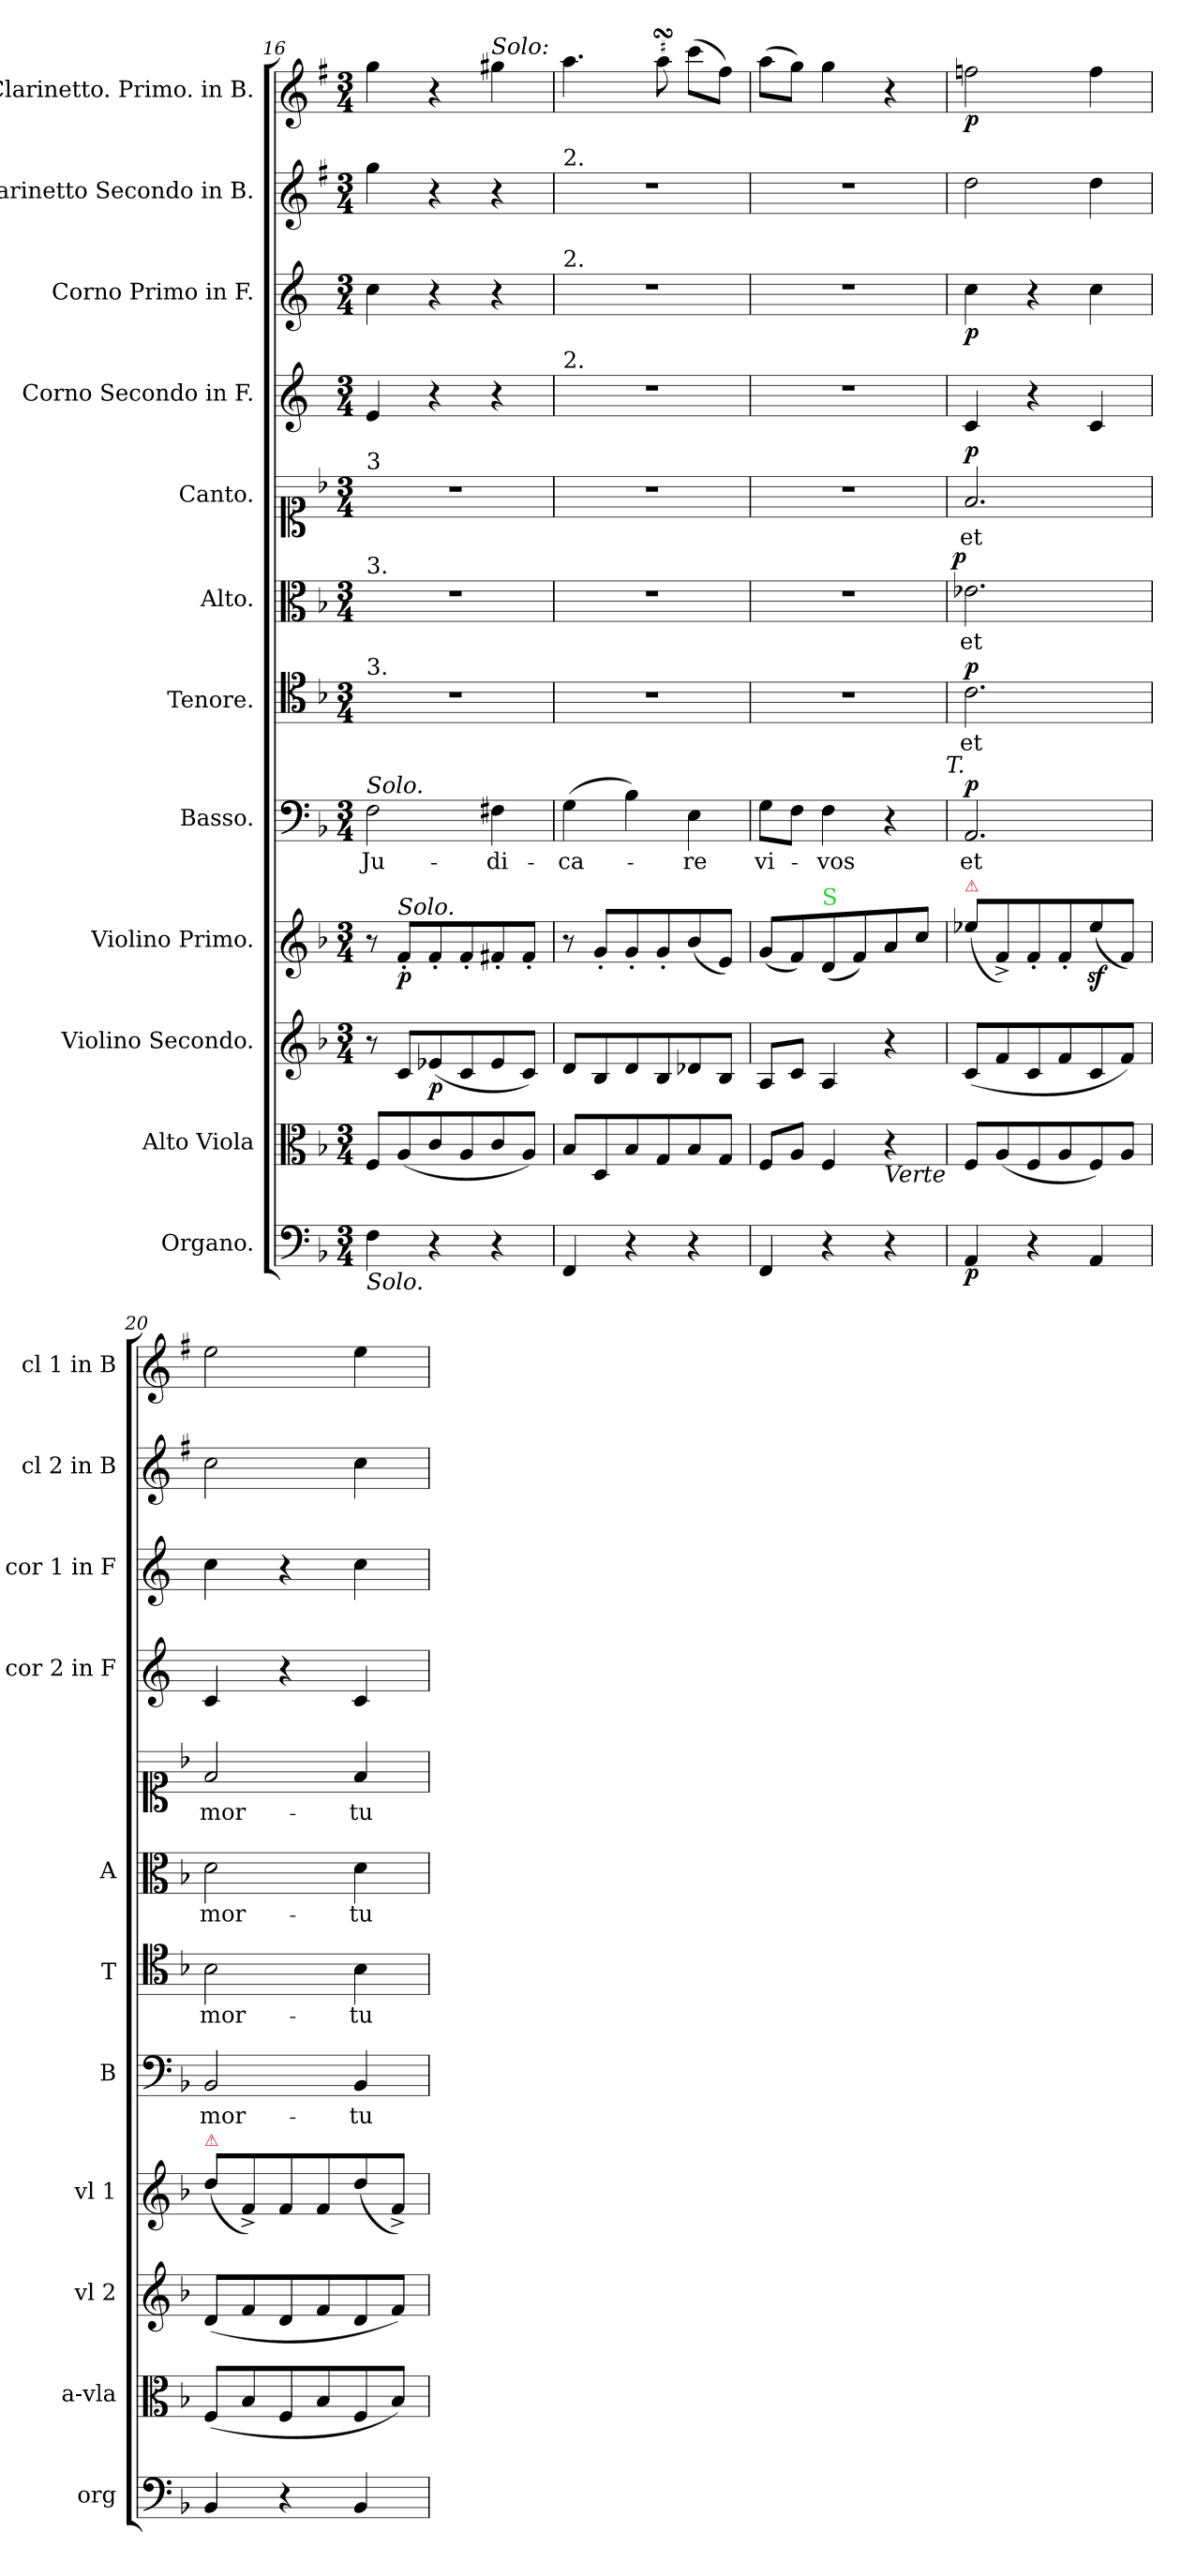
**kern	**dynam	**kern	**kern	**dynam	**kern	**dynam	**kern	**text	**dynam	**kern	**text	**dynam	**kern	**text	**dynam	**kern	**text	**dynam	**kern	**kern	**dynam	**kern	**kern	**dynam
*part12	*part12	*part11	*part10	*part10	*part9	*part9	*part8	*part8	*part8	*part7	*part7	*part7	*part6	*part6	*part6	*part5	*part5	*part5	*part4	*part3	*part3	*part2	*part1	*part1
*staff12	*staff12	*staff11	*staff10	*staff10	*staff9	*staff9	*staff8	*staff8	*staff8	*staff7	*staff7	*staff7	*staff6	*staff6	*staff6	*staff5	*staff5	*staff5	*staff4	*staff3	*staff3	*staff2	*staff1	*staff1
*I"Organo.	*	*I"Alto Viola	*I"Violino Secondo.	*	*I"Violino Primo.	*	*I"Basso.	*	*	*I"Tenore.	*	*	*I"Alto.	*	*	*I"Canto.	*	*	*I"Corno Secondo in F.	*I"Corno Primo in F.	*	*I"Clarinetto Secondo in B.	*I"Clarinetto. Primo. in B.	*
*I'org	*	*I'a-vla	*I'vl 2	*	*I'vl 1	*	*I'B	*	*	*I'T	*	*	*I'A	*	*	*	*	*	*I'cor 2 in F	*I'cor 1 in F	*	*I'cl 2 in B	*I'cl 1 in B	*
*clefF4	*	*clefC3	*clefG2	*	*clefG2	*	*clefF4	*	*	*clefC4	*	*	*clefC3	*	*	*clefC1	*	*	*clefG2	*clefG2	*	*clefG2	*clefG2	*
*	*	*	*	*	*	*	*	*	*	*	*	*	*	*	*	*	*	*	*ITrd4c7	*ITrd4c7	*	*ITrd1c2	*ITrd1c2	*
*k[b-]	*	*k[b-]	*k[b-]	*	*k[b-]	*	*k[b-]	*	*	*k[b-]	*	*	*k[b-]	*	*	*k[b-]	*	*	*k[b-]	*k[b-]	*	*k[b-]	*k[b-]	*
*F:	*	*F:	*F:	*	*F:	*	*F:	*	*	*F:	*	*	*F:	*	*	*F:	*	*	*	*	*	*F:	*F:	*
*M3/4	*	*M3/4	*M3/4	*	*M3/4	*	*M3/4	*	*	*M3/4	*	*	*M3/4	*	*	*M3/4	*	*	*M3/4	*M3/4	*	*M3/4	*M3/4	*
=16	=16	=16	=16	=16	=16	=16	=16	=16	=16	=16	=16	=16	=16	=16	=16	=16	=16	=16	=16	=16	=16	=16	=16	=16
!	!	!	!	!	!	!	!	!	!	!	!	!	!	!	!	!LO:TX:a:t=3	!	!	!	!	!	!	!	!
!	!	!	!	!	!	!	!	!	!	!	!	!	!LO:TX:a:t=3.	!	!	!	!	!	!	!	!	!	!	!
!	!	!	!	!	!	!	!	!	!	!LO:TX:a:t=3.	!	!	!	!	!	!	!	!	!	!	!	!	!	!
!	!	!	!	!	!	!	!LO:TX:a:i:t=Solo.	!	!	!	!	!	!	!	!	!	!	!	!	!	!	!	!	!
!LO:TX:b:i:t=Solo.	!	!	!	!	!	!	!	!	!	!	!	!	!	!	!	!	!	!	!	!	!	!	!	!
4F\	.	8F/L	8r	.	8r	.	2F\	Ju-	.	2.r	.	.	2.r	.	.	2.r	.	.	4A/	4f\	.	4ff\	4ff\	.
!	!	!	!	!	!LO:TX:a:i:t=Solo.	!	!	!	!	!	!	!	!	!	!	!	!	!	!	!	!	!	!	!
!	!	!	!	!	!	!LO:DY:b	!	!	!	!	!	!	!	!	!	!	!	!	!	!	!	!	!	!
.	.	(8A/	8c/L	.	8f'/L	p	.	.	.	.	.	.	.	.	.	.	.	.	.	.	.	.	.	.
!	!	!	!	!LO:DY:b	!	!	!	!	!	!	!	!	!	!	!	!	!	!	!	!	!	!	!	!
4r	.	8c/	(8e-X/	p	8f'/	.	.	.	.	.	.	.	.	.	.	.	.	.	4r	4r	.	4r	4r	.
.	.	8A/	8c/	.	8f'/	.	.	.	.	.	.	.	.	.	.	.	.	.	.	.	.	.	.	.
!	!	!	!	!	!	!	!	!	!	!	!	!	!	!	!	!	!	!	!	!	!	!	!LO:TX:a:i:t=Solo&colon;	!
4r	.	8c/	8e-/	.	8f#X'/	.	4F#X\	-di-	.	.	.	.	.	.	.	.	.	.	4r	4r	.	4r	4ff#X\	.
.	.	8A/J)	8c/J)	.	8f#'/J	.	.	.	.	.	.	.	.	.	.	.	.	.	.	.	.	.	.	.
=17	=17	=17	=17	=17	=17	=17	=17	=17	=17	=17	=17	=17	=17	=17	=17	=17	=17	=17	=17	=17	=17	=17	=17	=17
!	!	!	!	!	!	!	!	!	!	!	!	!	!	!	!	!	!	!	!	!	!	!LO:TX:a:t=2.	!	!
!	!	!	!	!	!	!	!	!	!	!	!	!	!	!	!	!	!	!	!	!LO:TX:a:t=2.	!	!	!	!
!	!	!	!	!	!	!	!	!	!	!	!	!	!	!	!	!	!	!	!LO:TX:a:t=2.	!	!	!	!	!
4FF/	.	8B-/L	8d/L	.	8r	.	(4G\	-ca-	.	2.r	.	.	2.r	.	.	2.r	.	.	2.r	2.r	.	2.r	4.gg\	.
.	.	8D/	8B-/	.	8g'/L	.	.	.	.	.	.	.	.	.	.	.	.	.	.	.	.	.	.	.
4r	.	8B-/	8d/	.	8g'/	.	4B-\)	.	.	.	.	.	.	.	.	.	.	.	.	.	.	.	.	.
!	!	!	!	!	!	!	!	!	!	!	!	!	!	!	!	!	!	!	!	!	!	!	!LO:TURN:lacc=#	!
.	.	8G/	8B-/	.	8g'/	.	.	.	.	.	.	.	.	.	.	.	.	.	.	.	.	.	8ggsSSs\	.
4r	.	8B-/	8d-X/	.	(8b-/	.	4E\	-re	.	.	.	.	.	.	.	.	.	.	.	.	.	.	(8bb-\L	.
.	.	8G/J	8B-/J	.	8e/J)	.	.	.	.	.	.	.	.	.	.	.	.	.	.	.	.	.	8ee\J)	.
=18	=18	=18	=18	=18	=18	=18	=18	=18	=18	=18	=18	=18	=18	=18	=18	=18	=18	=18	=18	=18	=18	=18	=18	=18
4FF/	.	8F/L	8A/L	.	(8g/L	.	8G\L	vi-	.	2.r	.	.	2.r	.	.	2.r	.	.	2.r	2.r	.	2.r	(8gg\L	.
.	.	8A/J	8c/J	.	8f/)	.	8F\J	.	.	.	.	.	.	.	.	.	.	.	.	.	.	.	8ff\J)	.
!	!	!	!	!	!LO:TX:a:color=limegreen:t=S	!	!	!	!	!	!	!	!	!	!	!	!	!	!	!	!	!	!	!
4r	.	4F/	4A/	.	(8d/	.	4F\	-vos	.	.	.	.	.	.	.	.	.	.	.	.	.	.	4ff\	.
.	.	.	.	.	8f/)	.	.	.	.	.	.	.	.	.	.	.	.	.	.	.	.	.	.	.
!	!	!LO:TX:b:i:t=Verte	!	!	!	!	!	!	!	!	!	!	!	!	!	!	!	!	!	!	!	!	!	!
4r	.	4r	4r	.	8a/	.	4r	.	.	.	.	.	.	.	.	.	.	.	.	.	.	.	4r	.
.	.	.	.	.	8cc/J	.	.	.	.	.	.	.	.	.	.	.	.	.	.	.	.	.	.	.
=19	=19	=19	=19	=19	=19	=19	=19	=19	=19	=19	=19	=19	=19	=19	=19	=19	=19	=19	=19	=19	=19	=19	=19	=19
!	!	!	!	!	!	!	!LO:TX:a:i:rj:t=T.	!	!	!	!	!	!	!	!	!	!	!	!	!	!	!	!	!
!	!	!	!	!	!LO:TX:a:color=crimson:t=⚠	!	!	!	!	!	!	!	!	!	!	!	!	!	!	!	!	!	!	!
!	!	!	!	!	!	!	!	!	!LO:DY:a	!	!	!LO:DY:a	!	!	!LO:DY:a:rj	!	!	!LO:DY:a	!	!	!	!	!	!
4AA/	p	8F/L	(8c/L	.	(8ee-X\L	.	2.AA/	et	p	2.c\	et	p	2.e-X\	et	p	2.f/	et	p	4F/	4f\	p	2cc\	2ee-X\	p
.	.	(8A/	8f/	.	8f^/)	.	.	.	.	.	.	.	.	.	.	.	.	.	.	.	.	.	.	.
4r	.	8F/	8c/	.	8f'>/	.	.	.	.	.	.	.	.	.	.	.	.	.	4r	4r	.	.	.	.
.	.	8A/	8f/	.	8f'>/	.	.	.	.	.	.	.	.	.	.	.	.	.	.	.	.	.	.	.
4AA/	.	8F/)	8c/	.	(8ee-z<\	.	.	.	.	.	.	.	.	.	.	.	.	.	4F/	4f\	.	4cc\	4ee-\	.
.	.	8A/J	8f/J)	.	8f/J)	.	.	.	.	.	.	.	.	.	.	.	.	.	.	.	.	.	.	.
=20	=20	=20	=20	=20	=20	=20	=20	=20	=20	=20	=20	=20	=20	=20	=20	=20	=20	=20	=20	=20	=20	=20	=20	=20
!	!	!	!	!	!LO:TX:a:color=crimson:t=⚠	!	!	!	!	!	!	!	!	!	!	!	!	!	!	!	!	!	!	!
4BB-/	.	(8F/L	(8d/L	.	(8dd\L	.	2BB-/	mor-	.	2B-\	mor-	.	2d\	mor-	.	2f/	mor-	.	4F/	4f\	.	2b-\	2dd\	.
.	.	8B-/	8f/	.	8f^/)	.	.	.	.	.	.	.	.	.	.	.	.	.	.	.	.	.	.	.
4r	.	8F/	8d/	.	8f/	.	.	.	.	.	.	.	.	.	.	.	.	.	4r	4r	.	.	.	.
.	.	8B-/	8f/	.	8f/	.	.	.	.	.	.	.	.	.	.	.	.	.	.	.	.	.	.	.
4BB-/	.	8F/	8d/	.	(8dd\	.	4BB-/	-tu-	.	4B-\	-tu-	.	4d\	-tu-	.	4f/	-tu-	.	4F/	4f\	.	4b-\	4dd\	.
.	.	8B-/J)	8f/J)	.	8f^/J)	.	.	.	.	.	.	.	.	.	.	.	.	.	.	.	.	.	.	.
=	=	=	=	=	=	=	=	=	=	=	=	=	=	=	=	=	=	=	=	=	=	=	=	=
*-	*-	*-	*-	*-	*-	*-	*-	*-	*-	*-	*-	*-	*-	*-	*-	*-	*-	*-	*-	*-	*-	*-	*-	*-
